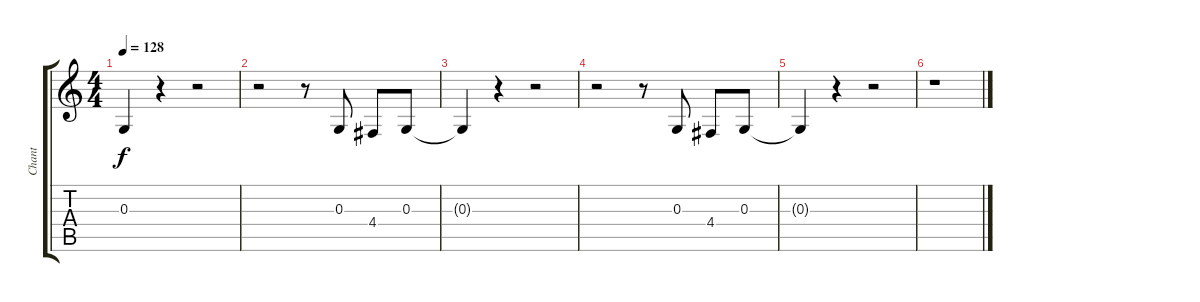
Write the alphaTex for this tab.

\track ("Chant" "Chant") {instrument englishhorn}
\staff {score tabs}
\tuning (E4 B3 G3 D3 A2 E2) {hide}
\ts (4 4)
\tempo 128
\clef g2
\ks c
0.3{t}.4{dy f} r.4 r.2 |
r.2 r.8 0.3.8 4.4.8 0.3.8 |
0.3{t}.4 r.4 r.2 |
r.2 r.8 0.3.8 4.4.8 0.3.8 |
0.3{t}.4 r.4 r.2 |
r.1
